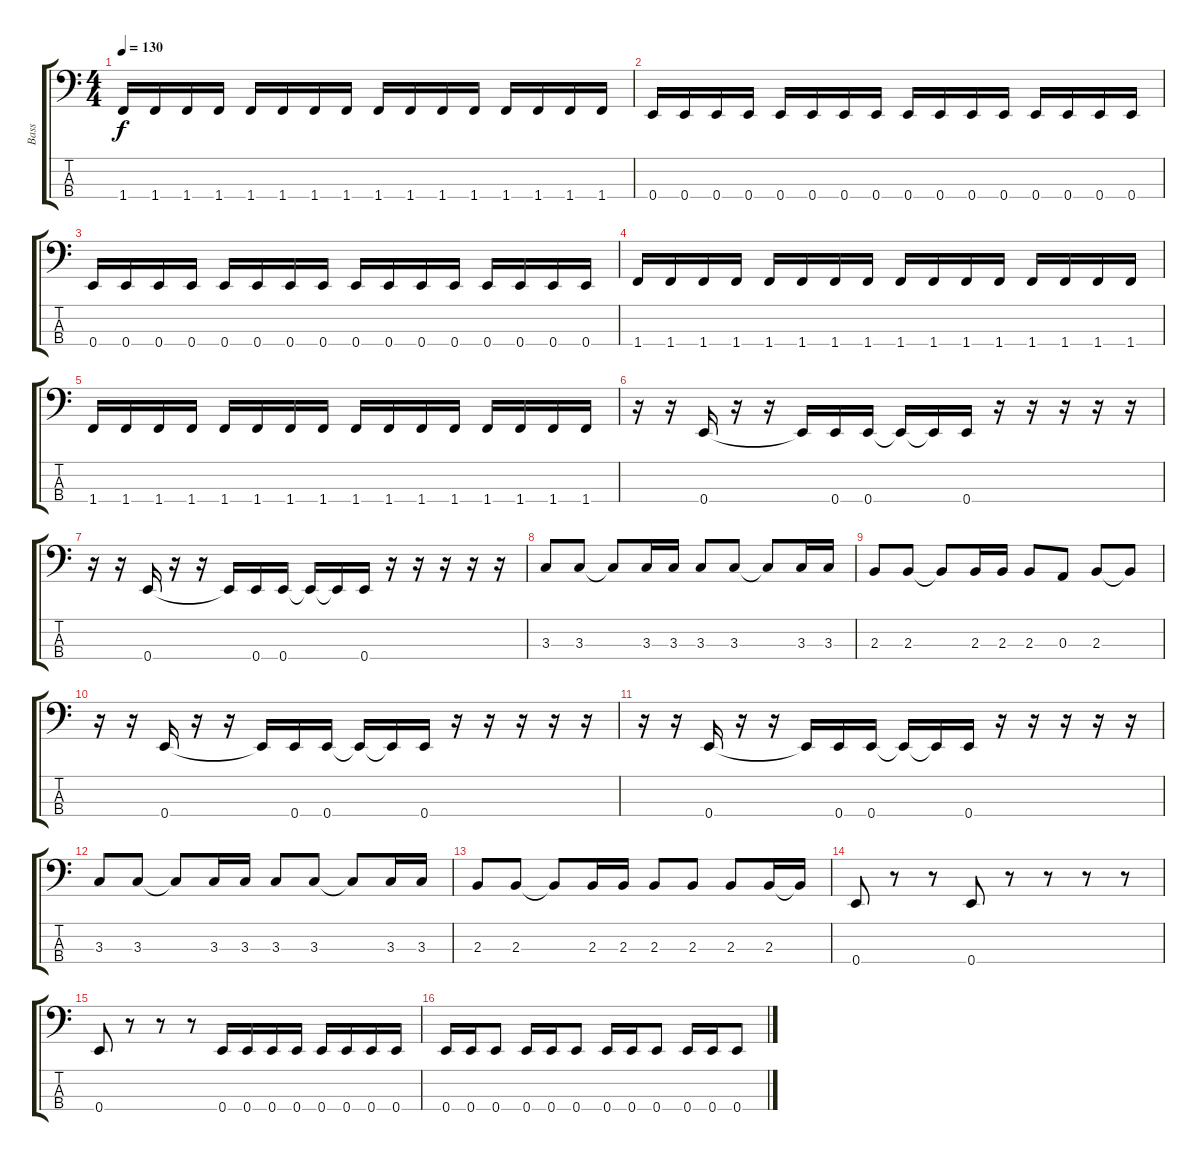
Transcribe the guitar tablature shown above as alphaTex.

\track ("Bass" "Bass") {instrument electricbassfinger}
\staff {score tabs}
\tuning (G2 D2 A1 E1) {hide}
\ts (4 4)
\tempo 130
\clef f4
\ks c
1.4.16{dy f} 1.4.16 1.4.16 1.4.16 1.4.16 1.4.16 1.4.16 1.4.16 1.4.16 1.4.16 1.4.16 1.4.16 1.4.16 1.4.16 1.4.16 1.4.16 |
0.4.16 0.4.16 0.4.16 0.4.16 0.4.16 0.4.16 0.4.16 0.4.16 0.4.16 0.4.16 0.4.16 0.4.16 0.4.16 0.4.16 0.4.16 0.4.16 |
0.4.16 0.4.16 0.4.16 0.4.16 0.4.16 0.4.16 0.4.16 0.4.16 0.4.16 0.4.16 0.4.16 0.4.16 0.4.16 0.4.16 0.4.16 0.4.16 |
1.4.16 1.4.16 1.4.16 1.4.16 1.4.16 1.4.16 1.4.16 1.4.16 1.4.16 1.4.16 1.4.16 1.4.16 1.4.16 1.4.16 1.4.16 1.4.16 |
1.4.16 1.4.16 1.4.16 1.4.16 1.4.16 1.4.16 1.4.16 1.4.16 1.4.16 1.4.16 1.4.16 1.4.16 1.4.16 1.4.16 1.4.16 1.4.16 |
r.16 r.16 0.4.16 r.16 r.16 0.4{t}.16 0.4.16 0.4.16 0.4{t}.16 0.4{t}.16 0.4.16 r.16 r.16 r.16 r.16 r.16 |
r.16 r.16 0.4.16 r.16 r.16 0.4{t}.16 0.4.16 0.4.16 0.4{t}.16 0.4{t}.16 0.4.16 r.16 r.16 r.16 r.16 r.16 |
3.3.8 3.3.8 3.3{t}.8 3.3.16 3.3.16 3.3.8 3.3.8 3.3{t}.8 3.3.16 3.3.16 |
2.3.8 2.3.8 2.3{t}.8 2.3.16 2.3.16 2.3.8 0.3.8 2.3.8 2.3{t}.8 |
r.16 r.16 0.4.16 r.16 r.16 0.4{t}.16 0.4.16 0.4.16 0.4{t}.16 0.4{t}.16 0.4.16 r.16 r.16 r.16 r.16 r.16 |
r.16 r.16 0.4.16 r.16 r.16 0.4{t}.16 0.4.16 0.4.16 0.4{t}.16 0.4{t}.16 0.4.16 r.16 r.16 r.16 r.16 r.16 |
3.3.8 3.3.8 3.3{t}.8 3.3.16 3.3.16 3.3.8 3.3.8 3.3{t}.8 3.3.16 3.3.16 |
2.3.8 2.3.8 2.3{t}.8 2.3.16 2.3.16 2.3.8 2.3.8 2.3.8 2.3.16 2.3{t}.16 |
0.4.8 r.8 r.8 0.4.8 r.8 r.8 r.8 r.8 |
0.4.8 r.8 r.8 r.8 0.4.16 0.4.16 0.4.16 0.4.16 0.4.16 0.4.16 0.4.16 0.4.16 |
0.4.16 0.4.16 0.4.8 0.4.16 0.4.16 0.4.8 0.4.16 0.4.16 0.4.8 0.4.16 0.4.16 0.4.8
